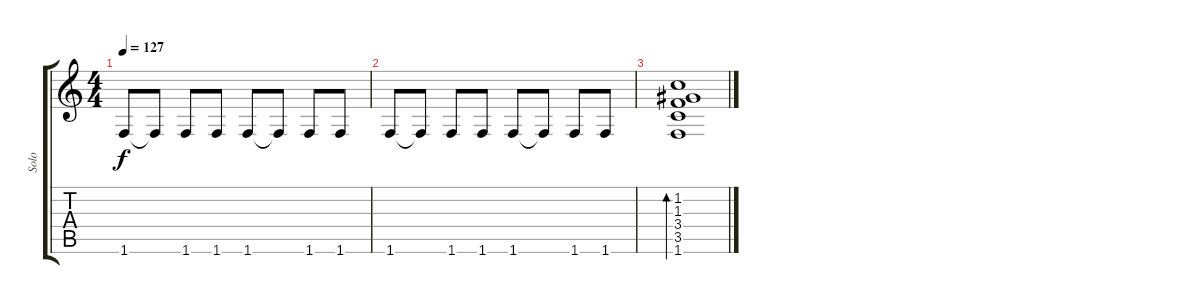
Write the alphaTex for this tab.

\track ("Solo" "Solo") {instrument electricguitarjazz}
\staff {score tabs}
\tuning (E4 B3 G3 D3 A2 E2) {hide}
\ts (4 4)
\tempo 127
\clef g2
\ks c
1.6.8{dy f} 1.6{t}.8 1.6.8 1.6.8 1.6.8 1.6{t}.8 1.6.8 1.6.8 |
1.6.8 1.6{t}.8 1.6.8 1.6.8 1.6.8 1.6{t}.8 1.6.8 1.6.8 |
(1.2 1.3 3.4 3.5 1.6).1{bd 480}
